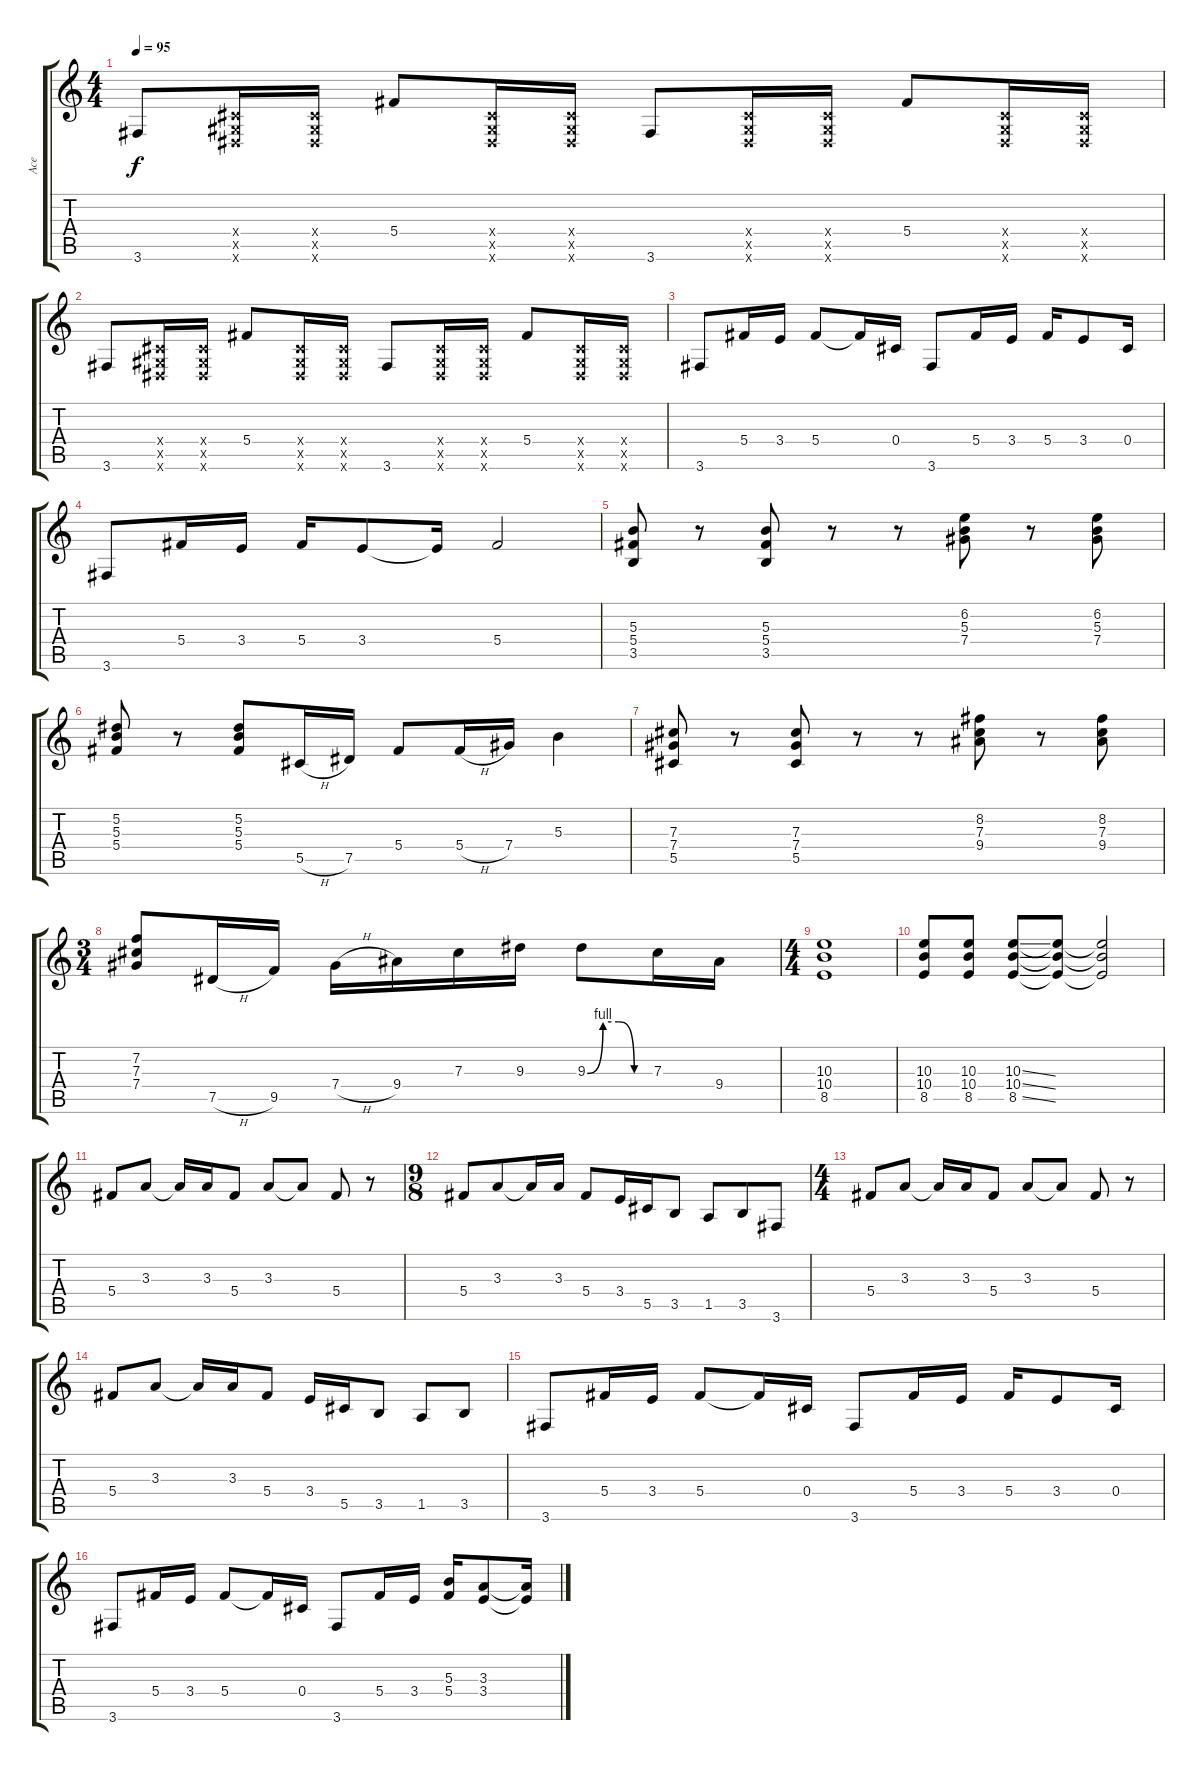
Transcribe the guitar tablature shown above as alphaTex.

\track ("Ace" "Ace") {instrument distortionguitar}
\staff {score tabs}
\tuning (Eb4 Bb3 Gb3 Db3 Ab2 Eb2) {hide}
\ts (4 4)
\tempo 95
\clef g2
\ks c
3.6.8{dy f} (0.4{x} 0.5{x} 0.6{x}).16 (0.4{x} 0.5{x} 0.6{x}).16 5.4.8 (0.4{x} 0.5{x} 0.6{x}).16 (0.4{x} 0.5{x} 0.6{x}).16 3.6.8 (0.4{x} 0.5{x} 0.6{x}).16 (0.4{x} 0.5{x} 0.6{x}).16 5.4.8 (0.4{x} 0.5{x} 0.6{x}).16 (0.4{x} 0.5{x} 0.6{x}).16 |
3.6.8 (0.4{x} 0.5{x} 0.6{x}).16 (0.4{x} 0.5{x} 0.6{x}).16 5.4.8 (0.4{x} 0.5{x} 0.6{x}).16 (0.4{x} 0.5{x} 0.6{x}).16 3.6.8 (0.4{x} 0.5{x} 0.6{x}).16 (0.4{x} 0.5{x} 0.6{x}).16 5.4.8 (0.4{x} 0.5{x} 0.6{x}).16 (0.4{x} 0.5{x} 0.6{x}).16 |
3.6.8 5.4.16 3.4.16 5.4.8 5.4{t}.16 0.4.16 3.6.8 5.4.16 3.4.16 5.4.16 3.4.8 0.4.16 |
3.6.8 5.4.16 3.4.16 5.4.16 3.4.8 3.4{t}.16 5.4.2 |
(5.3 5.4 3.5).8 r.8 (5.3 5.4 3.5).8 r.8 r.8 (6.2 5.3 7.4).8 r.8 (6.2 5.3 7.4).8 |
(5.2 5.3 5.4).8 r.8 (5.2 5.3 5.4).8 5.5{h}.16 7.5.16 5.4.8 5.4{h}.16 7.4.16 5.3.4 |
(7.3 7.4 5.5).8 r.8 (7.3 7.4 5.5).8 r.8 r.8 (8.2 7.3 9.4).8 r.8 (8.2 7.3 9.4).8 |
\ts (3 4)
(7.2 7.3 7.4).8 7.5{h}.16 9.5.16 7.4{h}.16 9.4.16 7.3.16 9.3.16 9.3{be (custom 0 0 15 4 30 4 45 0 60 0)}.8 7.3.16 9.4.16 |
\ts (4 4)
(10.3 10.4 8.5).1 |
(10.3 10.4 8.5).8 (10.3 10.4 8.5).8 (10.3{ss} 10.4{ss} 8.5{ss}).8 (10.3{t} 10.4{t} 8.5{t}).8 (10.3{t} 10.4{t} 8.5{t}).2 |
5.4.8 3.3.8 3.3{t}.16 3.3.16 5.4.8 3.3.8 3.3{t}.8 5.4.8 r.8 |
\ts (9 8)
5.4.8 3.3.8 3.3{t}.16 3.3.16 5.4.8 3.4.16 5.5.16 3.5.8 1.5.8 3.5.8 3.6.8 |
\ts (4 4)
5.4.8 3.3.8 3.3{t}.16 3.3.16 5.4.8 3.3.8 3.3{t}.8 5.4.8 r.8 |
5.4.8 3.3.8 3.3{t}.16 3.3.16 5.4.8 3.4.16 5.5.16 3.5.8 1.5.8 3.5.8 |
3.6.8 5.4.16 3.4.16 5.4.8 5.4{t}.16 0.4.16 3.6.8 5.4.16 3.4.16 5.4.16 3.4.8 0.4.16 |
3.6.8 5.4.16 3.4.16 5.4.8 5.4{t}.16 0.4.16 3.6.8 5.4.16 3.4.16 (5.3 5.4).16 (3.3 3.4).8 (3.3{t} 3.4{t}).16
